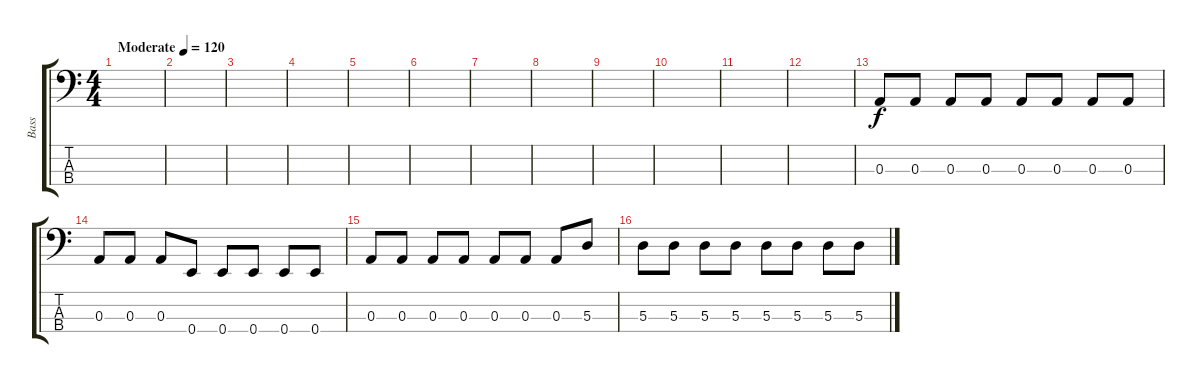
\track ("Bass" "Bass") {instrument electricbasspick}
\staff {score tabs}
\tuning (G2 D2 A1 E1) {hide}
\ts (4 4)
\tempo (120 "Moderate")
\clef f4
\ks c
|
|
|
|
|
|
|
|
|
|
|
|
0.3.8 0.3.8 0.3.8 0.3.8 0.3.8 0.3.8 0.3.8 0.3.8 |
0.3.8 0.3.8 0.3.8 0.4.8 0.4.8 0.4.8 0.4.8 0.4.8 |
0.3.8 0.3.8 0.3.8 0.3.8 0.3.8 0.3.8 0.3.8 5.3.8 |
5.3.8 5.3.8 5.3.8 5.3.8 5.3.8 5.3.8 5.3.8 5.3.8
